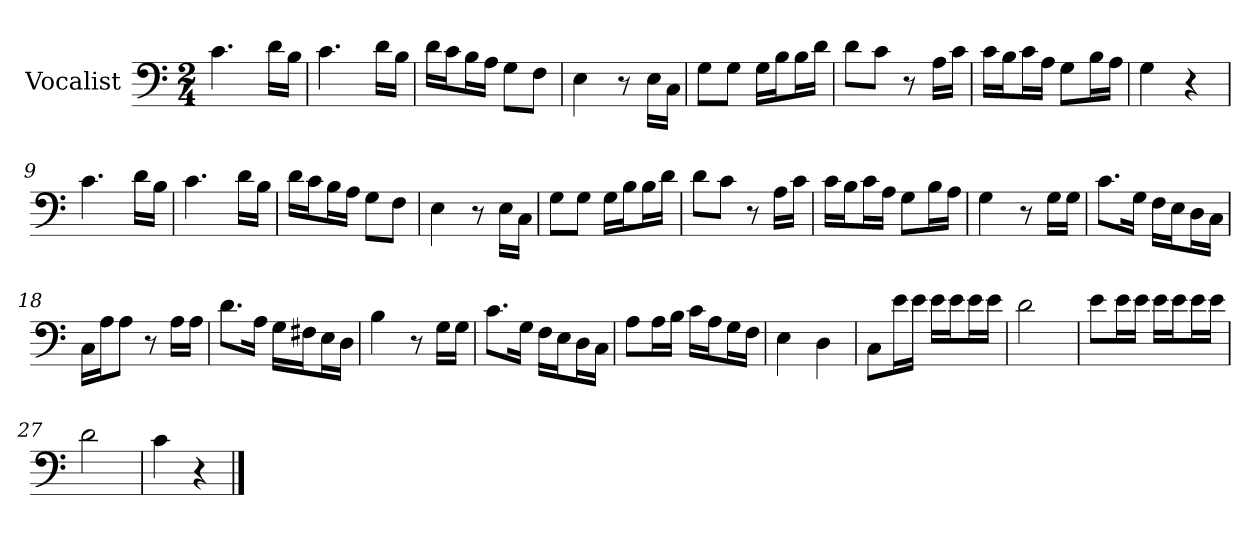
**kern
*part1
*staff1
*I"Vocalist
*k[]
*C:
*M2/4
=1
4.c
16dLL
16BJJ
=2
4.c
16dLL
16BJJ
=3
16dLL
16cJ
16BL
16AJJ
8GL
8FJ
=4
4E
8r
16ELL
16CJJ
=5
8GL
8GJ
16GLL
16BJ
16BL
16dJJ
=6
8dL
8cJ
8r
16ALL
16cJJ
=7
16cLL
16BJ
16cL
16AJJ
8GL
16BL
16AJJ
=8
4G
4r
=9
4.c
16dLL
16BJJ
=10
4.c
16dLL
16BJJ
=11
16dLL
16cJ
16BL
16AJJ
8GL
8FJ
=12
4E
8r
16ELL
16CJJ
=13
8GL
8GJ
16GLL
16BJ
16BL
16dJJ
=14
8dL
8cJ
8r
16ALL
16cJJ
=15
16cLL
16BJ
16cL
16AJJ
8GL
16BL
16AJJ
=16
4G
8r
16GLL
16GJJ
=17
8.cL
16GJk
16FLL
16EJ
16DL
16CJJ
=18
16CLL
16AJ
8AJ
8r
16ALL
16AJJ
=19
8.dL
16AJk
16GLL
16F#XJ
16EL
16DJJ
=20
4B
8r
16GLL
16GJJ
=21
8.cL
16GJk
16FLL
16EJ
16DL
16CJJ
=22
8AL
16AL
16BJJ
16cLL
16AJ
16GL
16FJJ
=23
4E
4D
=24
8CL
16eL
16eJJ
16eLL
16eJ
16eL
16eJJ
=25
2d
=26
8eL
16eL
16eJJ
16eLL
16eJ
16eL
16eJJ
=27
2d
=28
4c
4r
==
*-
